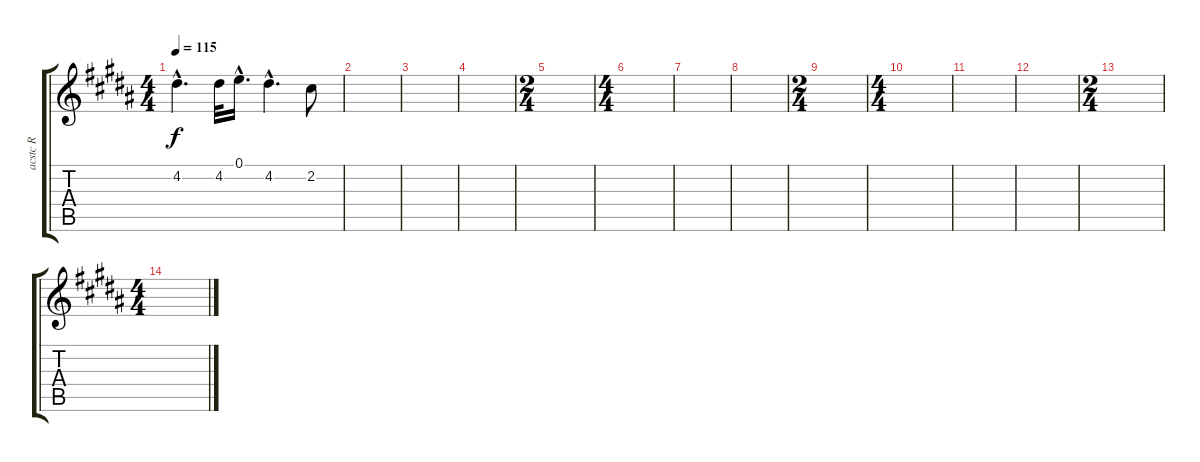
\track ("acstc R" "acstc R") {instrument acousticguitarsteel}
\staff {score tabs}
\tuning (E4 B3 G3 D3 A2 E2) {hide}
\ts (4 4)
\tempo 115
\clef g2
\ks b
4.2{hac}.4{d dy f} 4.2.32 0.1{hac}.16{d} 4.2{hac}.4{d} 2.2.8 |
|
|
|
\ts (2 4)
|
\ts (4 4)
|
|
|
\ts (2 4)
|
\ts (4 4)
|
|
|
\ts (2 4)
|
\ts (4 4)
